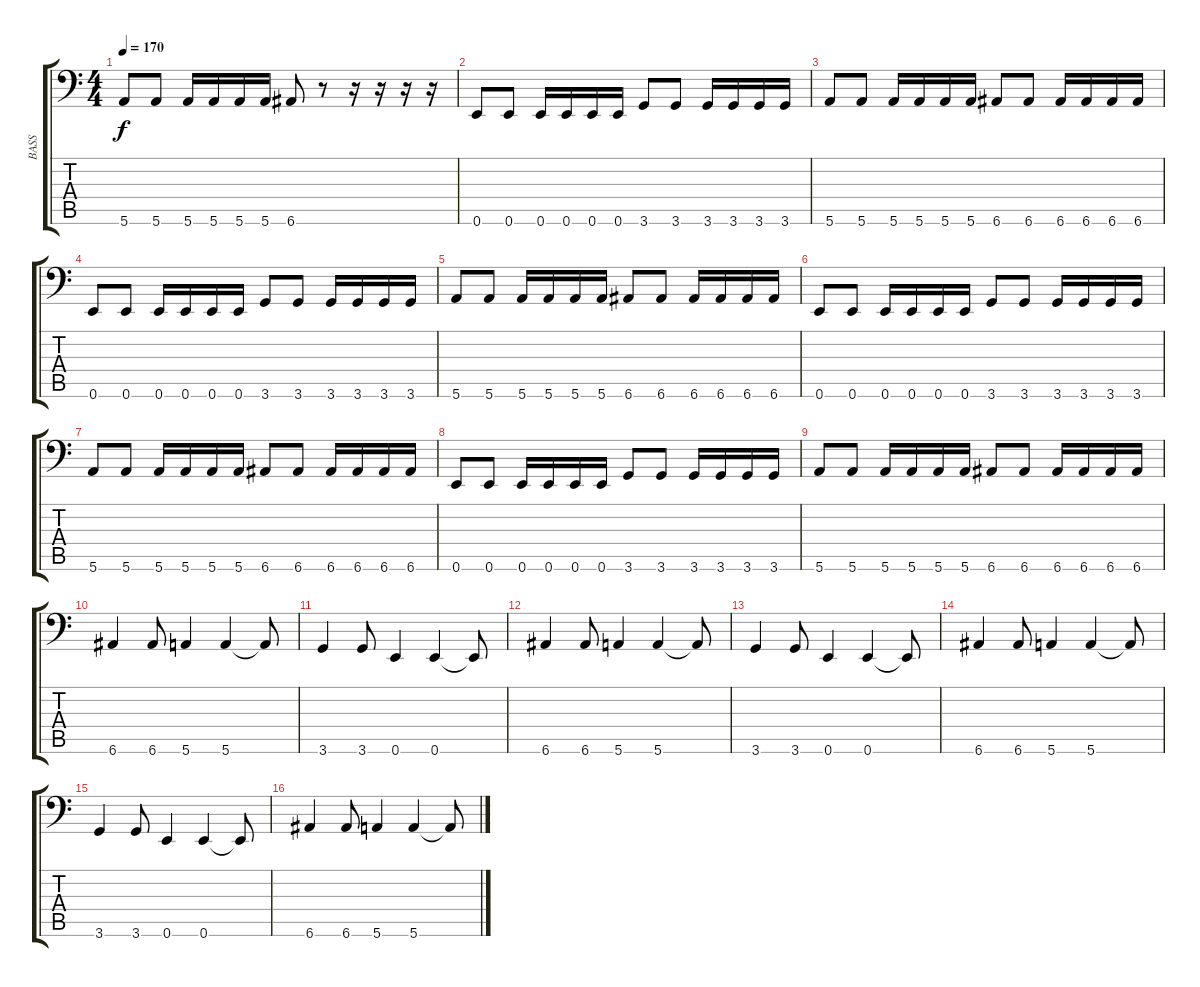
\track ("BASS" "BASS") {instrument electricbassfinger}
\staff {score tabs}
\tuning (E3 B2 G2 D2 A1 E1) {hide}
\ts (4 4)
\tempo 170
\clef f4
\ks c
5.6.8{dy f} 5.6.8 5.6.16 5.6.16 5.6.16 5.6.16 6.6.8 r.8 r.16 r.16 r.16 r.16 |
0.6.8 0.6.8 0.6.16 0.6.16 0.6.16 0.6.16 3.6.8 3.6.8 3.6.16 3.6.16 3.6.16 3.6.16 |
5.6.8 5.6.8 5.6.16 5.6.16 5.6.16 5.6.16 6.6.8 6.6.8 6.6.16 6.6.16 6.6.16 6.6.16 |
0.6.8 0.6.8 0.6.16 0.6.16 0.6.16 0.6.16 3.6.8 3.6.8 3.6.16 3.6.16 3.6.16 3.6.16 |
5.6.8 5.6.8 5.6.16 5.6.16 5.6.16 5.6.16 6.6.8 6.6.8 6.6.16 6.6.16 6.6.16 6.6.16 |
0.6.8 0.6.8 0.6.16 0.6.16 0.6.16 0.6.16 3.6.8 3.6.8 3.6.16 3.6.16 3.6.16 3.6.16 |
5.6.8 5.6.8 5.6.16 5.6.16 5.6.16 5.6.16 6.6.8 6.6.8 6.6.16 6.6.16 6.6.16 6.6.16 |
0.6.8 0.6.8 0.6.16 0.6.16 0.6.16 0.6.16 3.6.8 3.6.8 3.6.16 3.6.16 3.6.16 3.6.16 |
5.6.8 5.6.8 5.6.16 5.6.16 5.6.16 5.6.16 6.6.8 6.6.8 6.6.16 6.6.16 6.6.16 6.6.16 |
6.6.4 6.6.8 5.6.4 5.6.4 5.6{t}.8 |
3.6.4 3.6.8 0.6.4 0.6.4 0.6{t}.8 |
6.6.4 6.6.8 5.6.4 5.6.4 5.6{t}.8 |
3.6.4 3.6.8 0.6.4 0.6.4 0.6{t}.8 |
6.6.4 6.6.8 5.6.4 5.6.4 5.6{t}.8 |
3.6.4 3.6.8 0.6.4 0.6.4 0.6{t}.8 |
6.6.4 6.6.8 5.6.4 5.6.4 5.6{t}.8
